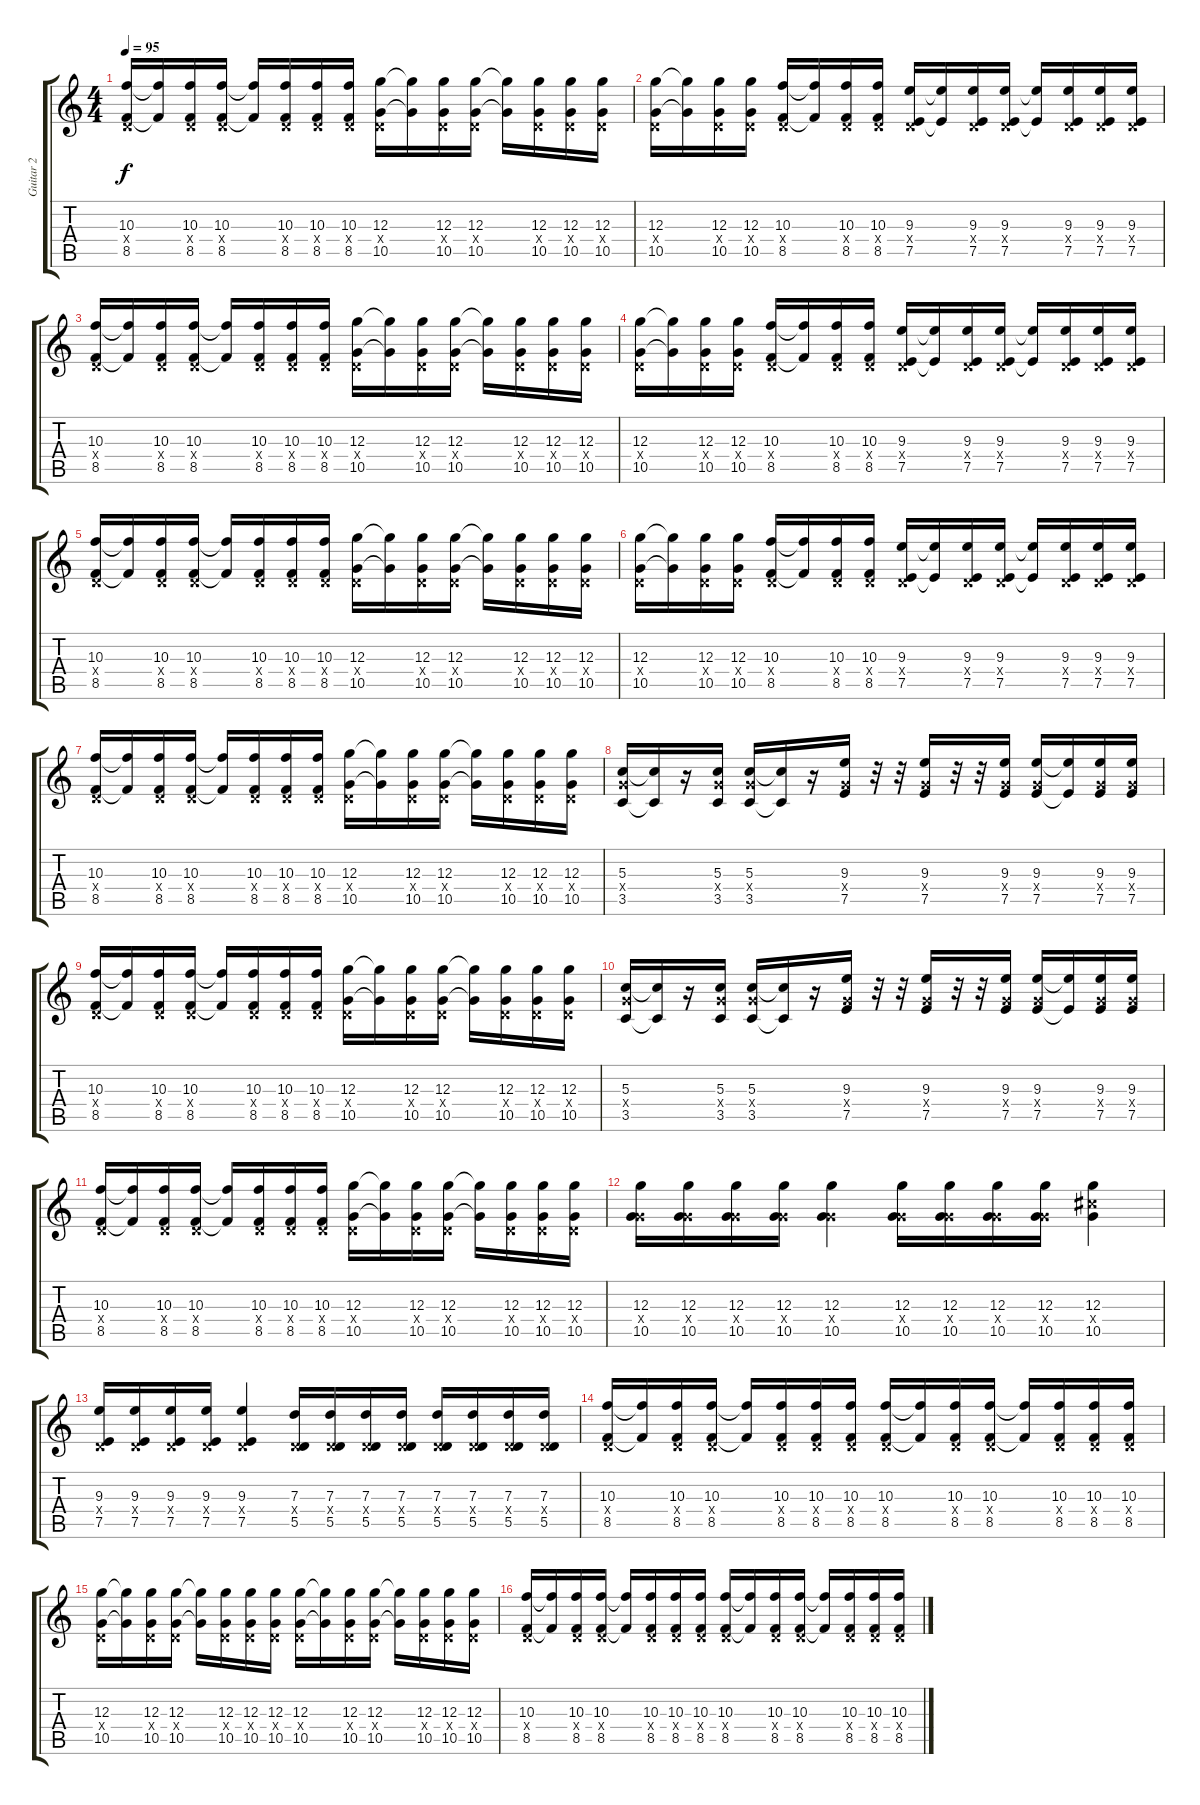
\track ("Guitar 2" "Guitar 2") {instrument overdrivenguitar}
\staff {score tabs}
\tuning (E4 B3 G3 D3 A2 E2) {hide}
\ts (4 4)
\tempo 95
\clef g2
\ks c
(10.3 0.4{x} 8.5).16{dy f volume 14} (10.3{t} 8.5{t}).16 (10.3 0.4{x} 8.5).16 (10.3 0.4{x} 8.5).16 (10.3{t} 8.5{t}).16 (10.3 0.4{x} 8.5).16 (10.3 0.4{x} 8.5).16 (10.3 0.4{x} 8.5).16 (12.3 0.4{x} 10.5).16 (12.3{t} 10.5{t}).16 (12.3 0.4{x} 10.5).16 (12.3 0.4{x} 10.5).16 (12.3{t} 10.5{t}).16 (12.3 0.4{x} 10.5).16 (12.3 0.4{x} 10.5).16 (12.3 0.4{x} 10.5).16 |
(12.3 0.4{x} 10.5).16 (12.3{t} 10.5{t}).16 (12.3 0.4{x} 10.5).16 (12.3 0.4{x} 10.5).16 (10.3 0.4{x} 8.5).16 (10.3{t} 8.5{t}).16 (10.3 0.4{x} 8.5).16 (10.3 0.4{x} 8.5).16 (9.3 0.4{x} 7.5).16 (9.3{t} 7.5{t}).16 (9.3 0.4{x} 7.5).16 (9.3 0.4{x} 7.5).16 (9.3{t} 7.5{t}).16 (9.3 0.4{x} 7.5).16 (9.3 0.4{x} 7.5).16 (9.3 0.4{x} 7.5).16 |
(10.3 0.4{x} 8.5).16 (10.3{t} 8.5{t}).16 (10.3 0.4{x} 8.5).16 (10.3 0.4{x} 8.5).16 (10.3{t} 8.5{t}).16 (10.3 0.4{x} 8.5).16 (10.3 0.4{x} 8.5).16 (10.3 0.4{x} 8.5).16 (12.3 0.4{x} 10.5).16 (12.3{t} 10.5{t}).16 (12.3 0.4{x} 10.5).16 (12.3 0.4{x} 10.5).16 (12.3{t} 10.5{t}).16 (12.3 0.4{x} 10.5).16 (12.3 0.4{x} 10.5).16 (12.3 0.4{x} 10.5).16 |
(12.3 0.4{x} 10.5).16 (12.3{t} 10.5{t}).16 (12.3 0.4{x} 10.5).16 (12.3 0.4{x} 10.5).16 (10.3 0.4{x} 8.5).16 (10.3{t} 8.5{t}).16 (10.3 0.4{x} 8.5).16 (10.3 0.4{x} 8.5).16 (9.3 0.4{x} 7.5).16 (9.3{t} 7.5{t}).16 (9.3 0.4{x} 7.5).16 (9.3 0.4{x} 7.5).16 (9.3{t} 7.5{t}).16 (9.3 0.4{x} 7.5).16 (9.3 0.4{x} 7.5).16 (9.3 0.4{x} 7.5).16 |
(10.3 0.4{x} 8.5).16 (10.3{t} 8.5{t}).16 (10.3 0.4{x} 8.5).16 (10.3 0.4{x} 8.5).16 (10.3{t} 8.5{t}).16 (10.3 0.4{x} 8.5).16 (10.3 0.4{x} 8.5).16 (10.3 0.4{x} 8.5).16 (12.3 0.4{x} 10.5).16 (12.3{t} 10.5{t}).16 (12.3 0.4{x} 10.5).16 (12.3 0.4{x} 10.5).16 (12.3{t} 10.5{t}).16 (12.3 0.4{x} 10.5).16 (12.3 0.4{x} 10.5).16 (12.3 0.4{x} 10.5).16 |
(12.3 0.4{x} 10.5).16 (12.3{t} 10.5{t}).16 (12.3 0.4{x} 10.5).16 (12.3 0.4{x} 10.5).16 (10.3 0.4{x} 8.5).16 (10.3{t} 8.5{t}).16 (10.3 0.4{x} 8.5).16 (10.3 0.4{x} 8.5).16 (9.3 0.4{x} 7.5).16 (9.3{t} 7.5{t}).16 (9.3 0.4{x} 7.5).16 (9.3 0.4{x} 7.5).16 (9.3{t} 7.5{t}).16 (9.3 0.4{x} 7.5).16 (9.3 0.4{x} 7.5).16 (9.3 0.4{x} 7.5).16 |
(10.3 0.4{x} 8.5).16 (10.3{t} 8.5{t}).16 (10.3 0.4{x} 8.5).16 (10.3 0.4{x} 8.5).16 (10.3{t} 8.5{t}).16 (10.3 0.4{x} 8.5).16 (10.3 0.4{x} 8.5).16 (10.3 0.4{x} 8.5).16 (12.3 0.4{x} 10.5).16 (12.3{t} 10.5{t}).16 (12.3 0.4{x} 10.5).16 (12.3 0.4{x} 10.5).16 (12.3{t} 10.5{t}).16 (12.3 0.4{x} 10.5).16 (12.3 0.4{x} 10.5).16 (12.3 0.4{x} 10.5).16 |
(5.3 5.4{x} 3.5).16 (5.3{t} 3.5{t}).16 r.16 (5.3 5.4{x} 3.5).16 (5.3 5.4{x} 3.5).16 (5.3{t} 3.5{t}).16 r.16 (9.3 5.4{x} 7.5).16 r.32 r.32 (9.3 5.4{x} 7.5).16 r.32 r.32 (9.3 5.4{x} 7.5).16 (9.3 5.4{x} 7.5).16 (9.3{t} 7.5{t}).16 (9.3 5.4{x} 7.5).16 (9.3 5.4{x} 7.5).16 |
(10.3 0.4{x} 8.5).16 (10.3{t} 8.5{t}).16 (10.3 0.4{x} 8.5).16 (10.3 0.4{x} 8.5).16 (10.3{t} 8.5{t}).16 (10.3 0.4{x} 8.5).16 (10.3 0.4{x} 8.5).16 (10.3 0.4{x} 8.5).16 (12.3 0.4{x} 10.5).16 (12.3{t} 10.5{t}).16 (12.3 0.4{x} 10.5).16 (12.3 0.4{x} 10.5).16 (12.3{t} 10.5{t}).16 (12.3 0.4{x} 10.5).16 (12.3 0.4{x} 10.5).16 (12.3 0.4{x} 10.5).16 |
(5.3 5.4{x} 3.5).16 (5.3{t} 3.5{t}).16 r.16 (5.3 5.4{x} 3.5).16 (5.3 5.4{x} 3.5).16 (5.3{t} 3.5{t}).16 r.16 (9.3 5.4{x} 7.5).16 r.32 r.32 (9.3 5.4{x} 7.5).16 r.32 r.32 (9.3 5.4{x} 7.5).16 (9.3 5.4{x} 7.5).16 (9.3{t} 7.5{t}).16 (9.3 5.4{x} 7.5).16 (9.3 5.4{x} 7.5).16 |
(10.3 0.4{x} 8.5).16 (10.3{t} 8.5{t}).16 (10.3 0.4{x} 8.5).16 (10.3 0.4{x} 8.5).16 (10.3{t} 8.5{t}).16 (10.3 0.4{x} 8.5).16 (10.3 0.4{x} 8.5).16 (10.3 0.4{x} 8.5).16 (12.3 0.4{x} 10.5).16 (12.3{t} 10.5{t}).16 (12.3 0.4{x} 10.5).16 (12.3 0.4{x} 10.5).16 (12.3{t} 10.5{t}).16 (12.3 0.4{x} 10.5).16 (12.3 0.4{x} 10.5).16 (12.3 0.4{x} 10.5).16 |
(12.3 5.4{x} 10.5).16 (12.3 5.4{x} 10.5).16 (12.3 5.4{x} 10.5).16 (12.3 5.4{x} 10.5).16 (12.3 5.4{x} 10.5).4 (12.3 5.4{x} 10.5).16 (12.3 5.4{x} 10.5).16 (12.3 5.4{x} 10.5).16 (12.3 5.4{x} 10.5).16 (12.3 11.4{x} 10.5).4 |
(9.3 0.4{x} 7.5).16 (9.3 0.4{x} 7.5).16 (9.3 0.4{x} 7.5).16 (9.3 0.4{x} 7.5).16 (9.3 0.4{x} 7.5).4 (7.3 0.4{x} 5.5).16 (7.3 0.4{x} 5.5).16 (7.3 0.4{x} 5.5).16 (7.3 0.4{x} 5.5).16 (7.3 0.4{x} 5.5).16 (7.3 0.4{x} 5.5).16 (7.3 0.4{x} 5.5).16 (7.3 0.4{x} 5.5).16 |
(10.3 0.4{x} 8.5).16 (10.3{t} 8.5{t}).16 (10.3 0.4{x} 8.5).16 (10.3 0.4{x} 8.5).16 (10.3{t} 8.5{t}).16 (10.3 0.4{x} 8.5).16 (10.3 0.4{x} 8.5).16 (10.3 0.4{x} 8.5).16 (10.3 0.4{x} 8.5).16 (10.3{t} 8.5{t}).16 (10.3 0.4{x} 8.5).16 (10.3 0.4{x} 8.5).16 (10.3{t} 8.5{t}).16 (10.3 0.4{x} 8.5).16 (10.3 0.4{x} 8.5).16 (10.3 0.4{x} 8.5).16 |
(12.3 0.4{x} 10.5).16 (12.3{t} 10.5{t}).16 (12.3 0.4{x} 10.5).16 (12.3 0.4{x} 10.5).16 (12.3{t} 10.5{t}).16 (12.3 0.4{x} 10.5).16 (12.3 0.4{x} 10.5).16 (12.3 0.4{x} 10.5).16 (12.3 0.4{x} 10.5).16 (12.3{t} 10.5{t}).16 (12.3 0.4{x} 10.5).16 (12.3 0.4{x} 10.5).16 (12.3{t} 10.5{t}).16 (12.3 0.4{x} 10.5).16 (12.3 0.4{x} 10.5).16 (12.3 0.4{x} 10.5).16 |
(10.3 0.4{x} 8.5).16 (10.3{t} 8.5{t}).16 (10.3 0.4{x} 8.5).16 (10.3 0.4{x} 8.5).16 (10.3{t} 8.5{t}).16 (10.3 0.4{x} 8.5).16 (10.3 0.4{x} 8.5).16 (10.3 0.4{x} 8.5).16 (10.3 0.4{x} 8.5).16 (10.3{t} 8.5{t}).16 (10.3 0.4{x} 8.5).16 (10.3 0.4{x} 8.5).16 (10.3{t} 8.5{t}).16 (10.3 0.4{x} 8.5).16 (10.3 0.4{x} 8.5).16 (10.3 0.4{x} 8.5).16
